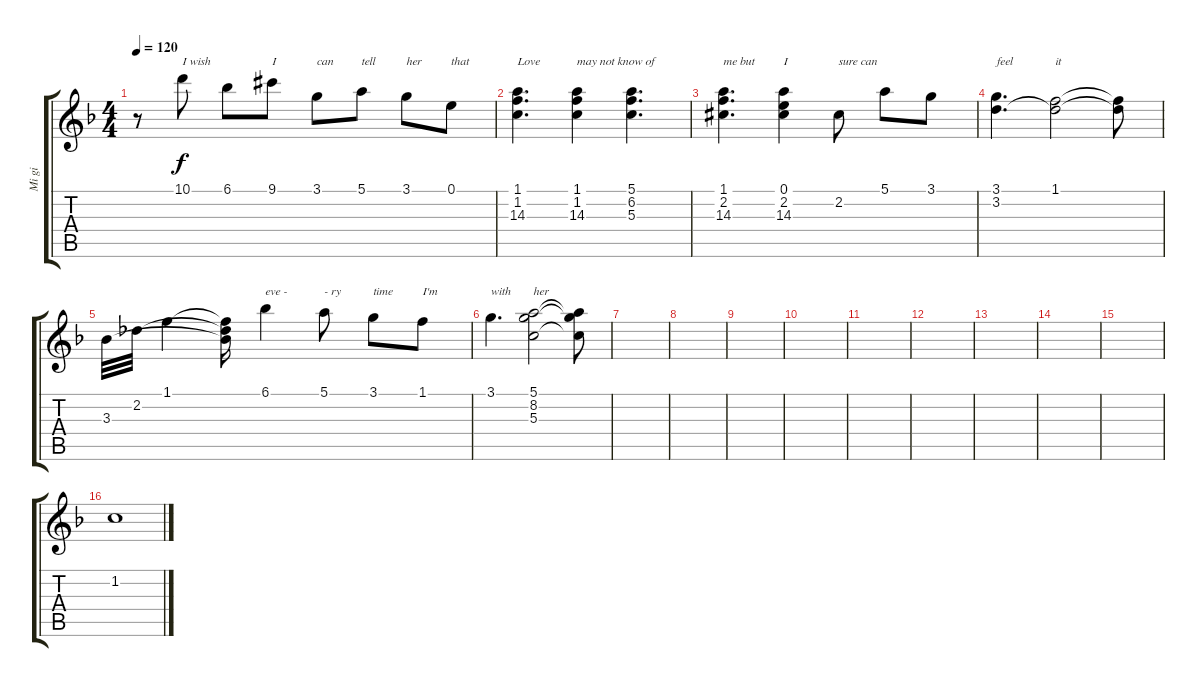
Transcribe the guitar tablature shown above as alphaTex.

\track ("Mi gi" "Mi gi") {instrument electricguitarjazz}
\staff {score tabs}
\tuning (E4 B3 G3 D3 A2 E2) {hide}
\ts (4 4)
\tempo 120
\clef g2
\ks f
r.8{dy f} 10.1.8{txt "I wish "} 6.1.8 9.1{acc #}.8{txt "I"} 3.1.8{txt "can"} 5.1.8{txt "tell"} 3.1.8{txt "her"} 0.1.8{txt "that"} |
(1.1 1.2 14.3).4{d txt "Love"} (1.1 1.2 14.3).4{txt "may not know of"} (5.1 6.2 5.3).4{d} |
(1.1 2.2{acc #} 14.3).4{d txt "me but"} (0.1 2.2{acc #} 14.3).4{txt "I"} 2.2{acc #}.8{txt "sure can"} 5.1.8 3.1.8 |
(3.1 3.2).4{d txt "feel"} (1.1 3.2{t}).2{txt "it"} (1.1{t} 3.2{t}).8 |
3.3.32 2.2.32 1.1.4 (1.1{t} 2.2{t} 3.3{t}).16 6.1.4{txt "eve -"} 5.1.8{txt "- ry"} 3.1.8{txt "time"} 1.1.8{txt "I'm"} |
3.1.4{d txt "with"} (5.1 8.2 5.3).2{txt "her"} (5.1{t} 8.2{t} 5.3{t}).8 |
|
|
|
|
|
|
|
|
|
1.2.1
